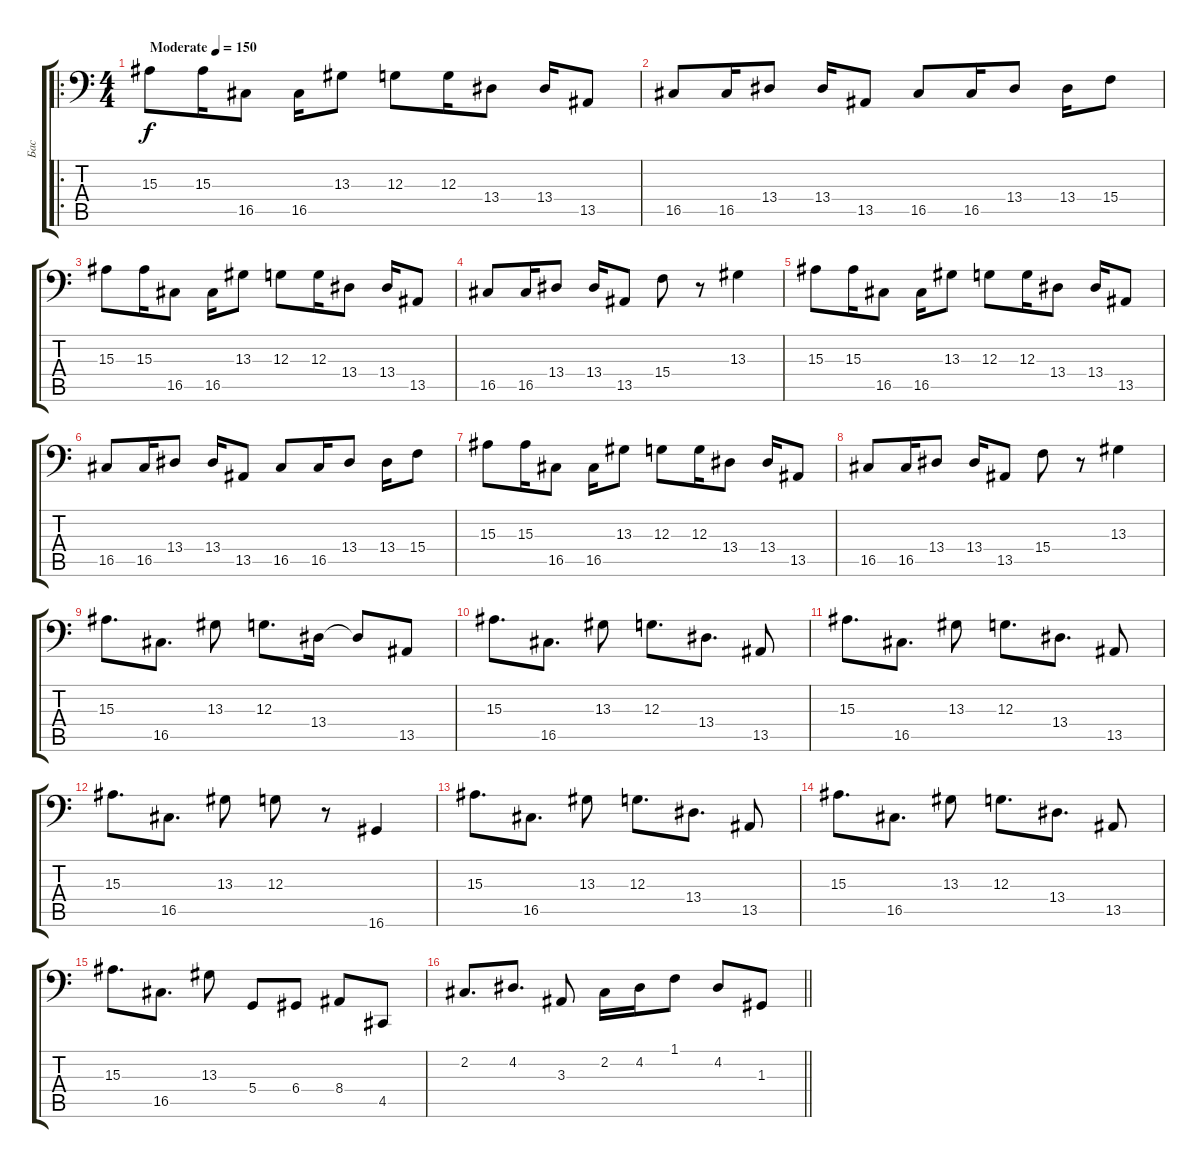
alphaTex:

\track ("Бас" "Бас") {instrument lead1square}
\staff {score tabs}
\tuning (E3 B2 G2 D2 A1 E1) {hide}
\ro
\ts (4 4)
\tempo (150 "Moderate")
\clef f4
\ks c
15.3.8{dy f instrument lead1square} 15.3.16 16.5.8 16.5.16 13.3.8 12.3.8 12.3.16 13.4.8 13.4.16 13.5.8 |
16.5.8 16.5.16 13.4.8 13.4.16 13.5.8 16.5.8 16.5.16 13.4.8 13.4.16 15.4.8 |
15.3.8 15.3.16 16.5.8 16.5.16 13.3.8 12.3.8 12.3.16 13.4.8 13.4.16 13.5.8 |
16.5.8 16.5.16 13.4.8 13.4.16 13.5.8 15.4.8 r.8 13.3.4 |
15.3.8 15.3.16 16.5.8 16.5.16 13.3.8 12.3.8 12.3.16 13.4.8 13.4.16 13.5.8 |
16.5.8 16.5.16 13.4.8 13.4.16 13.5.8 16.5.8 16.5.16 13.4.8 13.4.16 15.4.8 |
15.3.8 15.3.16 16.5.8 16.5.16 13.3.8 12.3.8 12.3.16 13.4.8 13.4.16 13.5.8 |
16.5.8 16.5.16 13.4.8 13.4.16 13.5.8 15.4.8 r.8 13.3.4 |
15.3.8{d} 16.5.8{d} 13.3.8 12.3.8{d} 13.4.16 13.4{t}.8 13.5.8 |
15.3.8{d} 16.5.8{d} 13.3.8 12.3.8{d} 13.4.8{d} 13.5.8 |
15.3.8{d} 16.5.8{d} 13.3.8 12.3.8{d} 13.4.8{d} 13.5.8 |
15.3.8{d} 16.5.8{d} 13.3.8 12.3.8 r.8 16.6.4 |
15.3.8{d} 16.5.8{d} 13.3.8 12.3.8{d} 13.4.8{d} 13.5.8 |
15.3.8{d} 16.5.8{d} 13.3.8 12.3.8{d} 13.4.8{d} 13.5.8 |
15.3.8{d} 16.5.8{d} 13.3.8 5.4.8 6.4.8 8.4.8 4.5.8 |
\barLineRight lightlight
2.2.8{d} 4.2.8{d} 3.3.8 2.2.16 4.2.16 1.1.8 4.2.8 1.3.8
